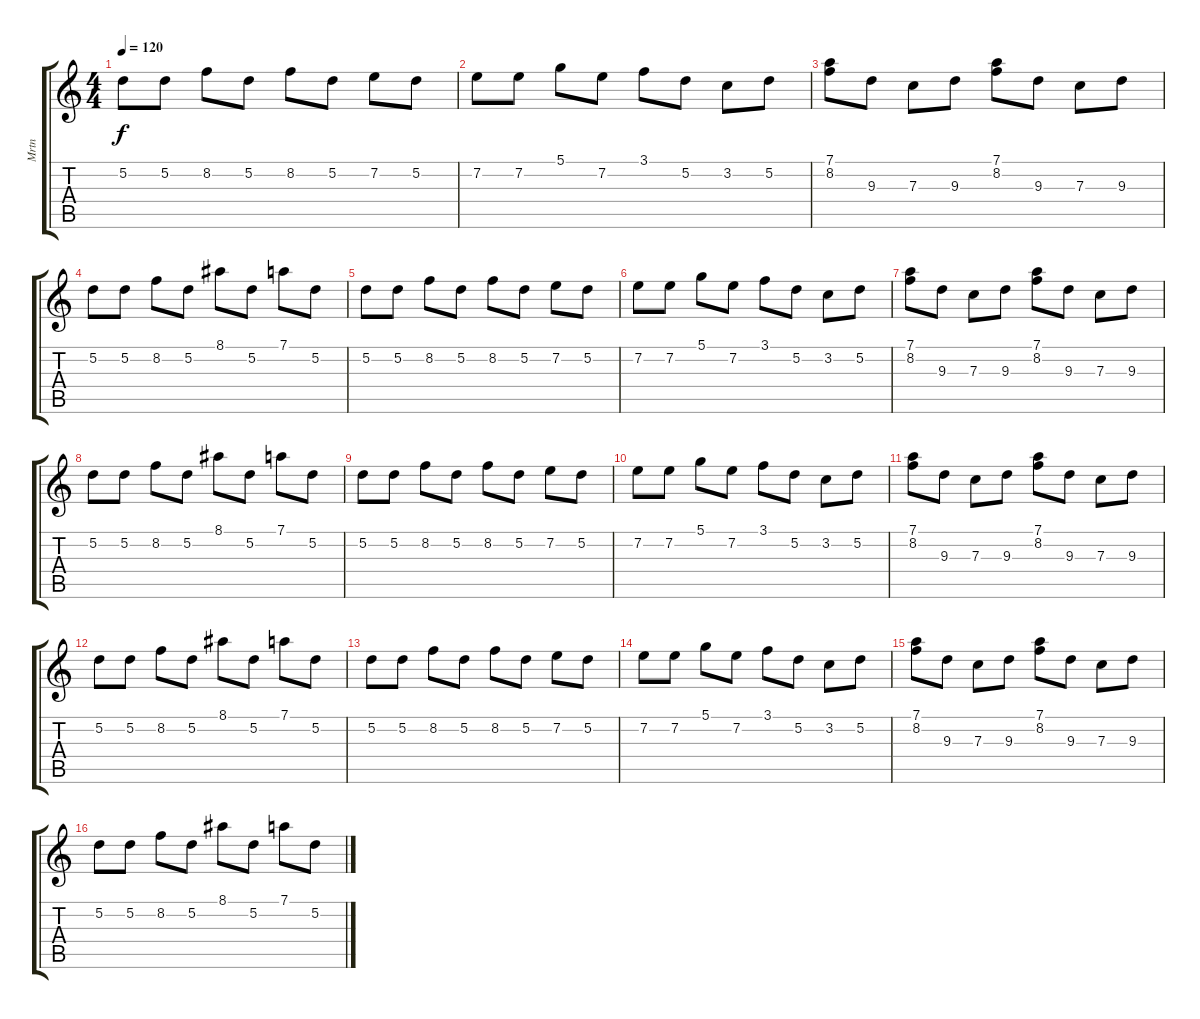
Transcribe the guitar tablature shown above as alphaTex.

\track ("Mrtn" "Mrtn") {instrument distortionguitar}
\staff {score tabs}
\tuning (D4 A3 F3 C3 G2 C2) {hide}
\ts (4 4)
\tempo 120
\clef g2
\ks c
5.2.8{dy f volume 0 instrument distortionguitar} 5.2.8{volume 1} 8.2.8{volume 1} 5.2.8{volume 2} 8.2.8{volume 2} 5.2.8{volume 3} 7.2.8{volume 3} 5.2.8{volume 4} |
7.2.8{volume 5} 7.2.8{volume 6} 5.1.8{volume 7} 7.2.8{volume 8} 3.1.8{volume 8} 5.2.8{volume 9} 3.2.8{volume 10} 5.2.8{volume 11} |
(7.1 8.2).8{volume 11} 9.3.8{volume 12} 7.3.8{volume 13} 9.3.8{volume 14} (7.1 8.2).8{volume 14} 9.3.8{volume 14} 7.3.8{volume 15} 9.3.8{volume 16} |
5.2.8 5.2.8 8.2.8 5.2.8 8.1.8 5.2.8 7.1.8 5.2.8 |
5.2.8 5.2.8 8.2.8 5.2.8 8.2.8 5.2.8 7.2.8 5.2.8 |
7.2.8 7.2.8 5.1.8 7.2.8 3.1.8 5.2.8 3.2.8 5.2.8 |
(7.1 8.2).8 9.3.8 7.3.8 9.3.8 (7.1 8.2).8 9.3.8 7.3.8 9.3.8 |
5.2.8 5.2.8 8.2.8 5.2.8 8.1.8 5.2.8 7.1.8 5.2.8 |
5.2.8 5.2.8 8.2.8 5.2.8 8.2.8 5.2.8 7.2.8 5.2.8 |
7.2.8 7.2.8 5.1.8 7.2.8 3.1.8 5.2.8 3.2.8 5.2.8 |
(7.1 8.2).8 9.3.8 7.3.8 9.3.8 (7.1 8.2).8 9.3.8 7.3.8 9.3.8 |
5.2.8 5.2.8 8.2.8 5.2.8 8.1.8 5.2.8 7.1.8 5.2.8 |
5.2.8 5.2.8 8.2.8 5.2.8 8.2.8 5.2.8 7.2.8 5.2.8 |
7.2.8 7.2.8 5.1.8 7.2.8 3.1.8 5.2.8 3.2.8 5.2.8 |
(7.1 8.2).8 9.3.8 7.3.8 9.3.8 (7.1 8.2).8 9.3.8 7.3.8 9.3.8 |
5.2.8 5.2.8 8.2.8 5.2.8 8.1.8 5.2.8 7.1.8 5.2.8
